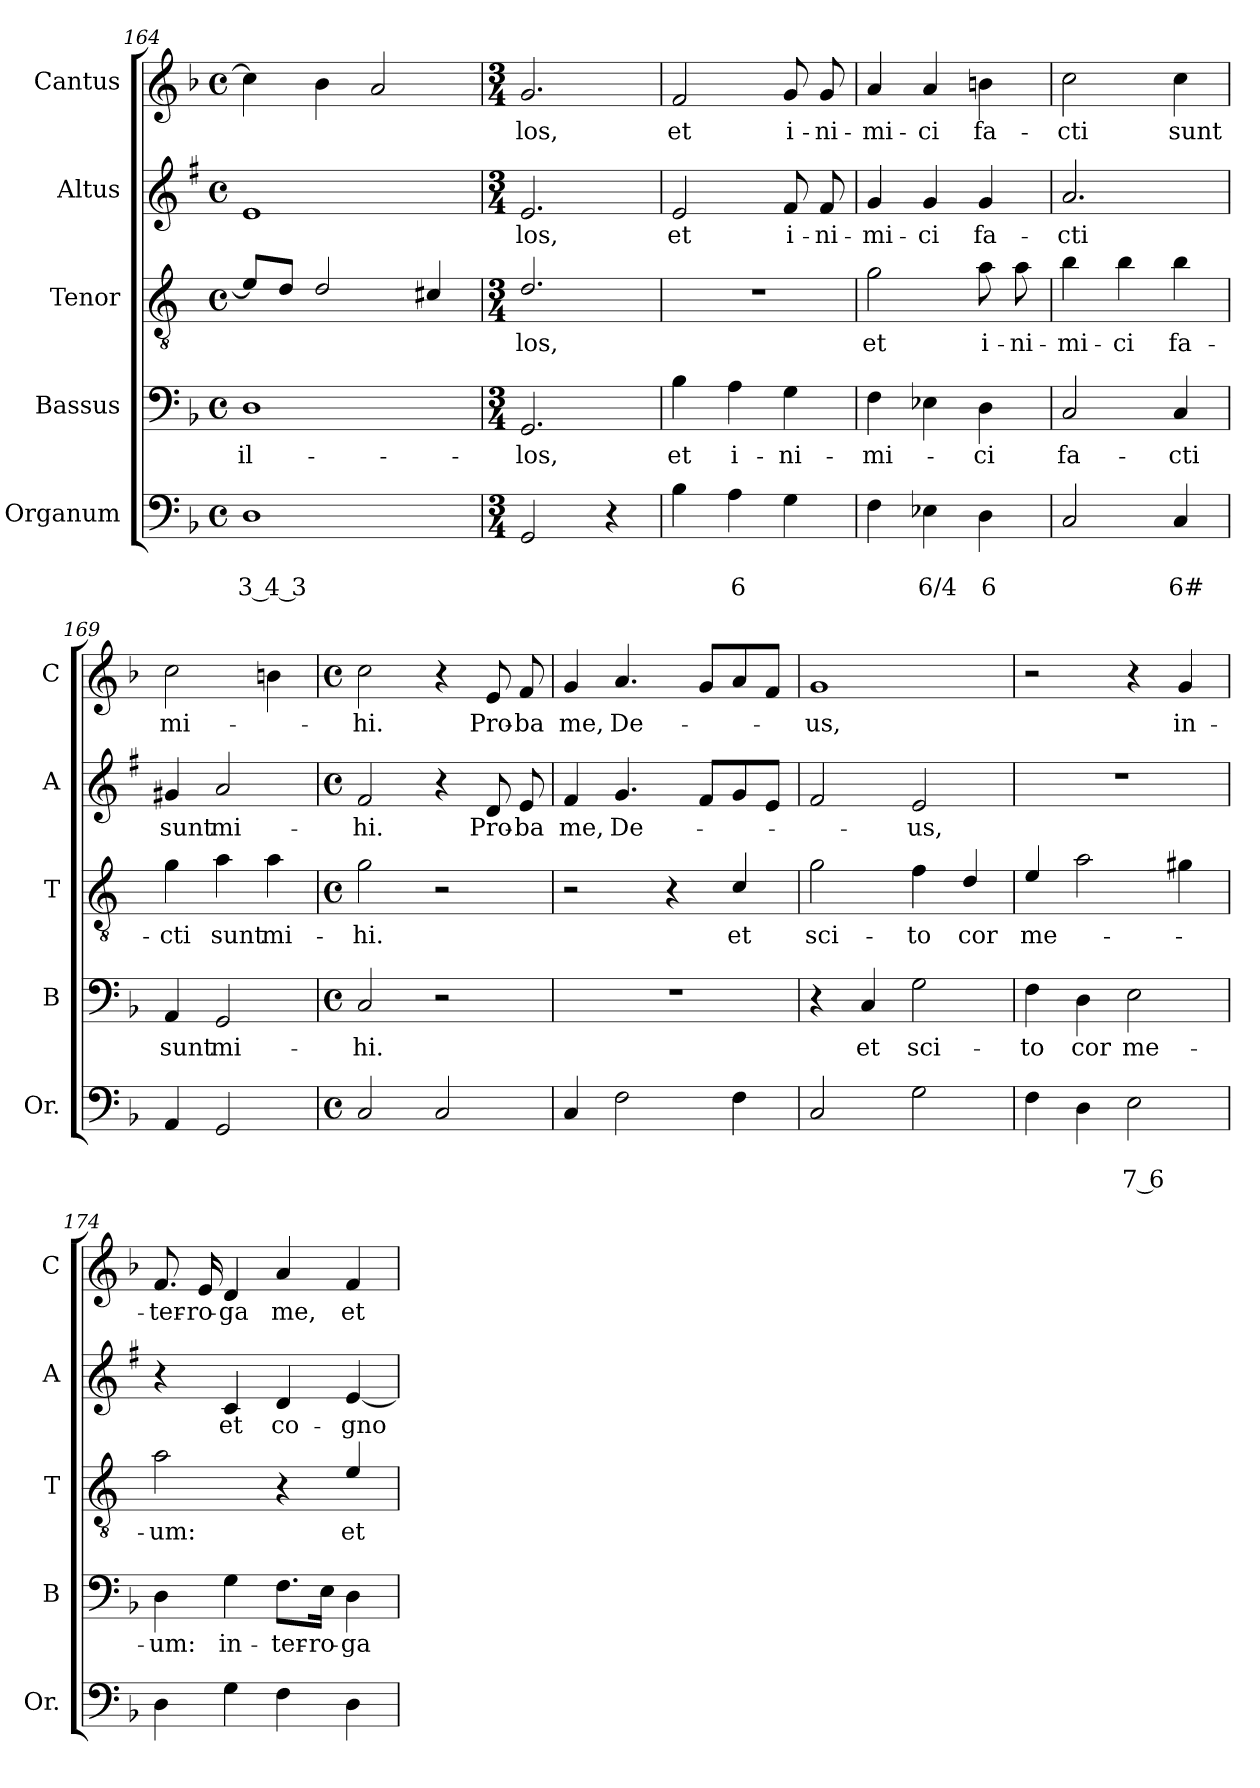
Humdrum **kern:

**kern	**text	**text	**kern	**text	**kern	**text	**kern	**text	**kern	**text
*part5	*part5	*part5	*part4	*part4	*part3	*part3	*part2	*part2	*part1	*part1
*staff5	*staff5	*staff5	*staff4	*staff4	*staff3	*staff3	*staff2	*staff2	*staff1	*staff1
*I"Organum	*	*	*I"Bassus	*	*I"Tenor	*	*I"Altus	*	*I"Cantus	*
*I'Or.	*	*	*I'B	*	*I'T	*	*I'A	*	*I'C	*
*clefF4	*	*	*clefF4	*	*clefGv2	*	*clefG2	*	*clefG2	*
*	*	*	*	*	*ITrd4c7	*	*ITrd1c2	*	*	*
*k[b-]	*	*	*k[b-]	*	*k[b-]	*	*k[b-]	*	*k[b-]	*
*F:	*	*	*F:	*	*F:	*	*F:	*	*F:	*
*M4/4	*	*	*M4/4	*	*M4/4	*	*M4/4	*	*M4/4	*
*met(c)	*	*	*met(c)	*	*met(c)	*	*met(c)	*	*met(c)	*
=164	=164	=164	=164	=164	=164	=164	=164	=164	=164	=164
!	!	!LO:LY:b	!	!LO:LY:b	!	!	!	!	!	!
1D	.	3 4 3	1D	il-	8A/L]	.	1d	.	4cc\]	.
.	.	.	.	.	8G/J	.	.	.	.	.
.	.	.	.	.	2G/	.	.	.	4b-\	.
.	.	.	.	.	.	.	.	.	2a/	.
.	.	.	.	.	4F#X/	.	.	.	.	.
=165	=165	=165	=165	=165	=165	=165	=165	=165	=165	=165
*M3/4	*	*	*M3/4	*	*M3/4	*	*M3/4	*	*M3/4	*
!	!	!	!	!LO:LY:b	!	!LO:LY:b	!	!LO:LY:b	!	!LO:LY:b
2GG/	.	.	2.GG/	-los,	2.G/	-los,	2.d/	-los,	2.g/	-los,
4r	.	.	.	.	.	.	.	.	.	.
=166	=166	=166	=166	=166	=166	=166	=166	=166	=166	=166
!	!	!	!	!LO:LY:b	!	!	!	!LO:LY:b	!	!LO:LY:b
4B-\	.	.	4B-\	et	2.r	.	2d/	et	2f/	et
!	!	!LO:LY:b	!	!LO:LY:b	!	!	!	!	!	!
4A\	.	6	4A\	i-	.	.	.	.	.	.
!	!	!	!	!LO:LY:b	!	!	!	!LO:LY:b	!	!LO:LY:b
4G\	.	.	4G\	-ni-	.	.	8e/	i-	8g/	i-
!	!	!	!	!	!	!	!	!LO:LY:b	!	!LO:LY:b
.	.	.	.	.	.	.	8e/	-ni-	8g/	-ni-
=167	=167	=167	=167	=167	=167	=167	=167	=167	=167	=167
!	!	!	!	!LO:LY:b	!	!LO:LY:b	!	!LO:LY:b	!	!LO:LY:b
4F\	.	.	4F\	-mi-	2c\	et	4f/	-mi-	4a/	-mi-
!	!	!LO:LY:b	!	!	!	!	!	!LO:LY:b	!	!LO:LY:b
4E-X\	.	6/4	4E-X\	.	.	.	4f/	-ci	4a/	-ci
!	!	!LO:LY:b	!	!LO:LY:b	!	!LO:LY:b	!	!LO:LY:b	!	!LO:LY:b
4D\	.	6	4D\	-ci	8d\	i-	4f/	fa-	4bn\	fa-
!	!	!	!	!	!	!LO:LY:b	!	!	!	!
.	.	.	.	.	8d\	-ni-	.	.	.	.
=168	=168	=168	=168	=168	=168	=168	=168	=168	=168	=168
!	!	!	!	!LO:LY:b	!	!LO:LY:b	!	!LO:LY:b	!	!LO:LY:b
2C/	.	.	2C/	fa-	4e\	-mi-	2.g/	-cti	2cc\	-cti
!	!	!	!	!	!	!LO:LY:b	!	!	!	!
.	.	.	.	.	4e\	-ci	.	.	.	.
!	!	!LO:LY:b	!	!LO:LY:b	!	!LO:LY:b	!	!	!	!LO:LY:b
4C/	.	6#	4C/	-cti	4e\	fa-	.	.	4cc\	sunt
=169	=169	=169	=169	=169	=169	=169	=169	=169	=169	=169
!	!	!	!	!LO:LY:b	!	!LO:LY:b	!	!LO:LY:b	!	!LO:LY:b
4AA/	.	.	4AA/	sunt	4c\	-cti	4f#X/	sunt	2cc\	mi-
!	!	!	!	!LO:LY:b	!	!LO:LY:b	!	!LO:LY:b	!	!
2GG/	.	.	2GG/	mi-	4d\	sunt	2g/	mi-	.	.
!	!	!	!	!	!	!LO:LY:b	!	!	!	!
.	.	.	.	.	4d\	mi-	.	.	4bn\	.
!!LO:PB:g=z
=170	=170	=170	=170	=170	=170	=170	=170	=170	=170	=170
*M4/4	*	*	*M4/4	*	*M4/4	*	*M4/4	*	*M4/4	*
*met(c)	*	*	*met(c)	*	*met(c)	*	*met(c)	*	*met(c)	*
!	!	!	!	!LO:LY:b	!	!LO:LY:b	!	!LO:LY:b	!	!LO:LY:b
2C/	.	.	2C/	-hi.	2c\	-hi.	2e/	-hi.	2cc\	-hi.
2C/	.	.	2r	.	2r	.	4r	.	4r	.
!	!	!	!	!	!	!	!	!LO:LY:b	!	!LO:LY:b
.	.	.	.	.	.	.	8c/	Pro-	8e/	Pro-
!	!	!	!	!	!	!	!	!LO:LY:b	!	!LO:LY:b
.	.	.	.	.	.	.	8d/	-ba	8f/	-ba
=171	=171	=171	=171	=171	=171	=171	=171	=171	=171	=171
!	!	!	!	!	!	!	!	!LO:LY:b	!	!LO:LY:b
4C/	.	.	1r	.	2r	.	4e/	me,	4g/	me,
!	!	!	!	!	!	!	!	!LO:LY:b	!	!LO:LY:b
2F\	.	.	.	.	.	.	4.f/	De-	4.a/	De-
.	.	.	.	.	4r	.	.	.	.	.
.	.	.	.	.	.	.	8e/L	.	8g/L	.
!	!	!	!	!	!	!LO:LY:b	!	!	!	!
4F\	.	.	.	.	4F/	et	8f/	.	8a/	.
.	.	.	.	.	.	.	8d/J	.	8f/J	.
=172	=172	=172	=172	=172	=172	=172	=172	=172	=172	=172
!	!	!	!	!	!	!LO:LY:b	!	!	!	!LO:LY:b
2C/	.	.	4r	.	2c\	sci-	2e/	.	1g	-us,
!	!	!	!	!LO:LY:b	!	!	!	!	!	!
.	.	.	4C/	et	.	.	.	.	.	.
!	!	!	!	!LO:LY:b	!	!LO:LY:b	!	!LO:LY:b	!	!
2G\	.	.	2G\	sci-	4B-\	-to	2d/	-us,	.	.
!	!	!	!	!	!	!LO:LY:b	!	!	!	!
.	.	.	.	.	4G/	cor	.	.	.	.
=173	=173	=173	=173	=173	=173	=173	=173	=173	=173	=173
!	!	!	!	!LO:LY:b	!	!LO:LY:b	!	!	!	!
4F\	.	.	4F\	-to	4A/	me-	1r	.	2r	.
!	!	!	!	!LO:LY:b	!	!	!	!	!	!
4D\	.	.	4D\	cor	2d\	.	.	.	.	.
!	!	!LO:LY:b	!	!LO:LY:b	!	!	!	!	!	!
2E\	.	7 6	2E\	me-	.	.	.	.	4r	.
!	!	!	!	!	!	!	!	!	!	!LO:LY:b
.	.	.	.	.	4c#X\	.	.	.	4g/	in-
=174	=174	=174	=174	=174	=174	=174	=174	=174	=174	=174
!	!	!	!	!LO:LY:b	!	!LO:LY:b	!	!	!	!LO:LY:b
4D\	.	.	4D\	-um:	2d\	-um:	4r	.	8.f/	-ter-
!	!	!	!	!	!	!	!	!	!	!LO:LY:b
.	.	.	.	.	.	.	.	.	16e/	-ro-
!	!	!	!	!LO:LY:b	!	!	!	!LO:LY:b	!	!LO:LY:b
4G\	.	.	4G\	in-	.	.	4B-/	et	4d/	-ga
!	!	!	!	!LO:LY:b	!	!	!	!LO:LY:b	!	!LO:LY:b
4F\	.	.	8.F\L	-ter-	4r	.	4c/	co-	4a/	me,
!	!	!	!	!LO:LY:b	!	!	!	!	!	!
.	.	.	16E\Jk	-ro-	.	.	.	.	.	.
!	!	!	!	!LO:LY:b	!	!LO:LY:b	!	!LO:LY:b	!	!LO:LY:b
4D\	.	.	4D\	-ga	4A/	et	[4d/	-gno-	4f/	et
=	=	=	=	=	=	=	=	=	=	=
*-	*-	*-	*-	*-	*-	*-	*-	*-	*-	*-
